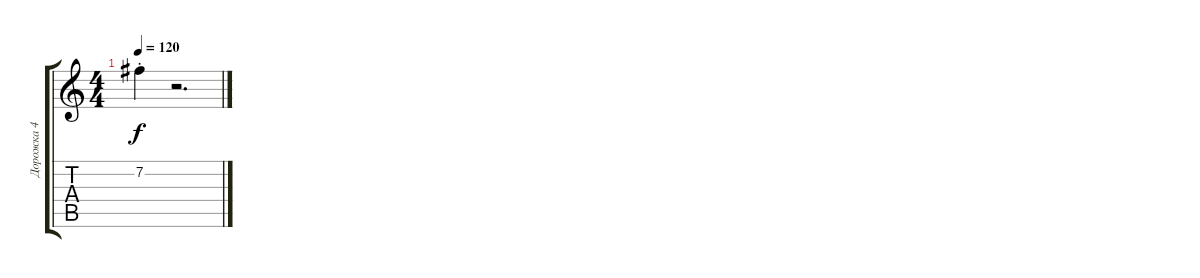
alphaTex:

\track ("Дорожка 4" "Дорожка 4") {instrument distortionguitar}
\staff {score tabs}
\tuning (E4 B3 G3 D3 A2 E2) {hide}
\ts (4 4)
\tempo 120
\clef g2
\ks c
7.2{st}.4{dy f} r.2{d}
